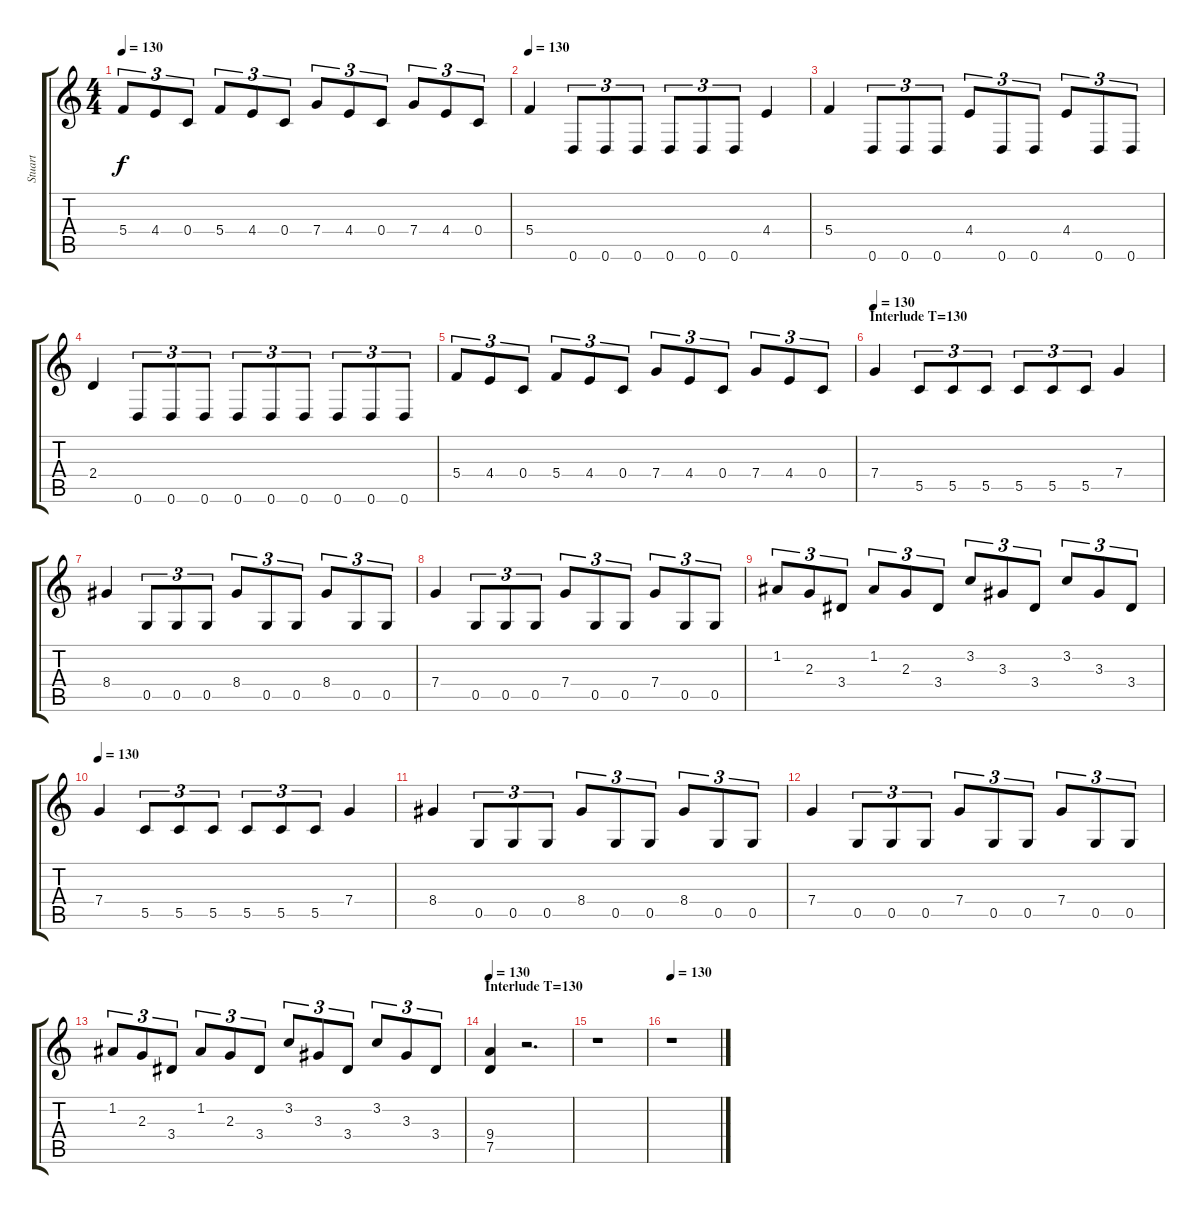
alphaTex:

\track ("Stuart" "Stuart") {instrument overdrivenguitar}
\staff {score tabs}
\tuning (D4 A3 F3 C3 G2 D2) {hide}
\ts (4 4)
\tempo 130
\clef g2
\ks c
5.4.8{tu (3 2) dy f} 4.4.8{tu (3 2)} 0.4.8{tu (3 2)} 5.4.8{tu (3 2)} 4.4.8{tu (3 2)} 0.4.8{tu (3 2)} 7.4.8{tu (3 2)} 4.4.8{tu (3 2)} 0.4.8{tu (3 2)} 7.4.8{tu (3 2)} 4.4.8{tu (3 2)} 0.4.8{tu (3 2)} |
\tempo 130
5.4.4 0.6.8{tu (3 2)} 0.6.8{tu (3 2)} 0.6.8{tu (3 2)} 0.6.8{tu (3 2)} 0.6.8{tu (3 2)} 0.6.8{tu (3 2)} 4.4.4 |
5.4.4 0.6.8{tu (3 2)} 0.6.8{tu (3 2)} 0.6.8{tu (3 2)} 4.4.8{tu (3 2)} 0.6.8{tu (3 2)} 0.6.8{tu (3 2)} 4.4.8{tu (3 2)} 0.6.8{tu (3 2)} 0.6.8{tu (3 2)} |
2.4.4 0.6.8{tu (3 2)} 0.6.8{tu (3 2)} 0.6.8{tu (3 2)} 0.6.8{tu (3 2)} 0.6.8{tu (3 2)} 0.6.8{tu (3 2)} 0.6.8{tu (3 2)} 0.6.8{tu (3 2)} 0.6.8{tu (3 2)} |
5.4.8{tu (3 2)} 4.4.8{tu (3 2)} 0.4.8{tu (3 2)} 5.4.8{tu (3 2)} 4.4.8{tu (3 2)} 0.4.8{tu (3 2)} 7.4.8{tu (3 2)} 4.4.8{tu (3 2)} 0.4.8{tu (3 2)} 7.4.8{tu (3 2)} 4.4.8{tu (3 2)} 0.4.8{tu (3 2)} |
\section ("" "Interlude T=130")
\tempo 130
7.4.4 5.5.8{tu (3 2)} 5.5.8{tu (3 2)} 5.5.8{tu (3 2)} 5.5.8{tu (3 2)} 5.5.8{tu (3 2)} 5.5.8{tu (3 2)} 7.4.4 |
8.4.4 0.5.8{tu (3 2)} 0.5.8{tu (3 2)} 0.5.8{tu (3 2)} 8.4.8{tu (3 2)} 0.5.8{tu (3 2)} 0.5.8{tu (3 2)} 8.4.8{tu (3 2)} 0.5.8{tu (3 2)} 0.5.8{tu (3 2)} |
7.4.4 0.5.8{tu (3 2)} 0.5.8{tu (3 2)} 0.5.8{tu (3 2)} 7.4.8{tu (3 2)} 0.5.8{tu (3 2)} 0.5.8{tu (3 2)} 7.4.8{tu (3 2)} 0.5.8{tu (3 2)} 0.5.8{tu (3 2)} |
1.2.8{tu (3 2)} 2.3.8{tu (3 2)} 3.4.8{tu (3 2)} 1.2.8{tu (3 2)} 2.3.8{tu (3 2)} 3.4.8{tu (3 2)} 3.2.8{tu (3 2)} 3.3.8{tu (3 2)} 3.4.8{tu (3 2)} 3.2.8{tu (3 2)} 3.3.8{tu (3 2)} 3.4.8{tu (3 2)} |
\tempo 130
7.4.4 5.5.8{tu (3 2)} 5.5.8{tu (3 2)} 5.5.8{tu (3 2)} 5.5.8{tu (3 2)} 5.5.8{tu (3 2)} 5.5.8{tu (3 2)} 7.4.4 |
8.4.4 0.5.8{tu (3 2)} 0.5.8{tu (3 2)} 0.5.8{tu (3 2)} 8.4.8{tu (3 2)} 0.5.8{tu (3 2)} 0.5.8{tu (3 2)} 8.4.8{tu (3 2)} 0.5.8{tu (3 2)} 0.5.8{tu (3 2)} |
7.4.4 0.5.8{tu (3 2)} 0.5.8{tu (3 2)} 0.5.8{tu (3 2)} 7.4.8{tu (3 2)} 0.5.8{tu (3 2)} 0.5.8{tu (3 2)} 7.4.8{tu (3 2)} 0.5.8{tu (3 2)} 0.5.8{tu (3 2)} |
1.2.8{tu (3 2)} 2.3.8{tu (3 2)} 3.4.8{tu (3 2)} 1.2.8{tu (3 2)} 2.3.8{tu (3 2)} 3.4.8{tu (3 2)} 3.2.8{tu (3 2)} 3.3.8{tu (3 2)} 3.4.8{tu (3 2)} 3.2.8{tu (3 2)} 3.3.8{tu (3 2)} 3.4.8{tu (3 2)} |
\section ("" "Interlude T=130")
\tempo 130
(9.4 7.5).4 r.2{d} |
r.1 |
\tempo 130
r.1
